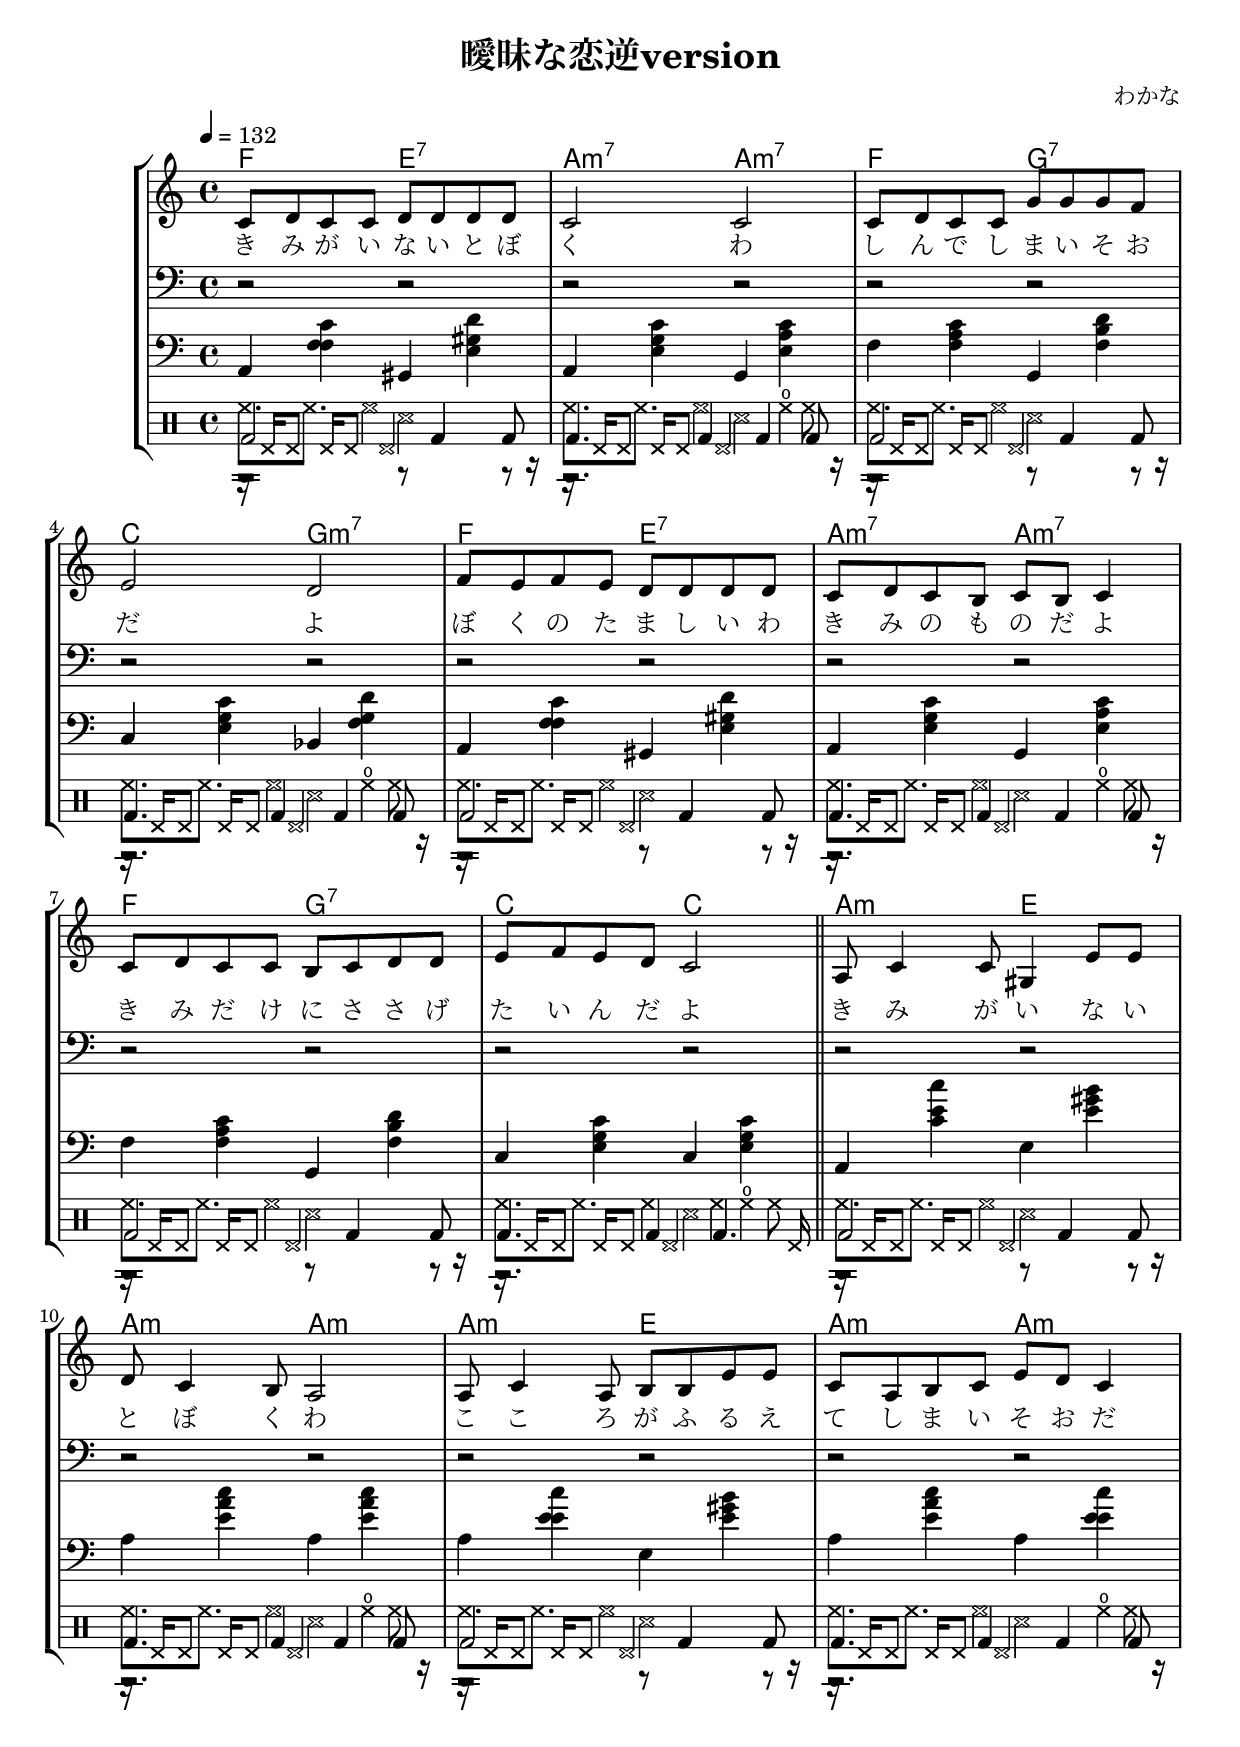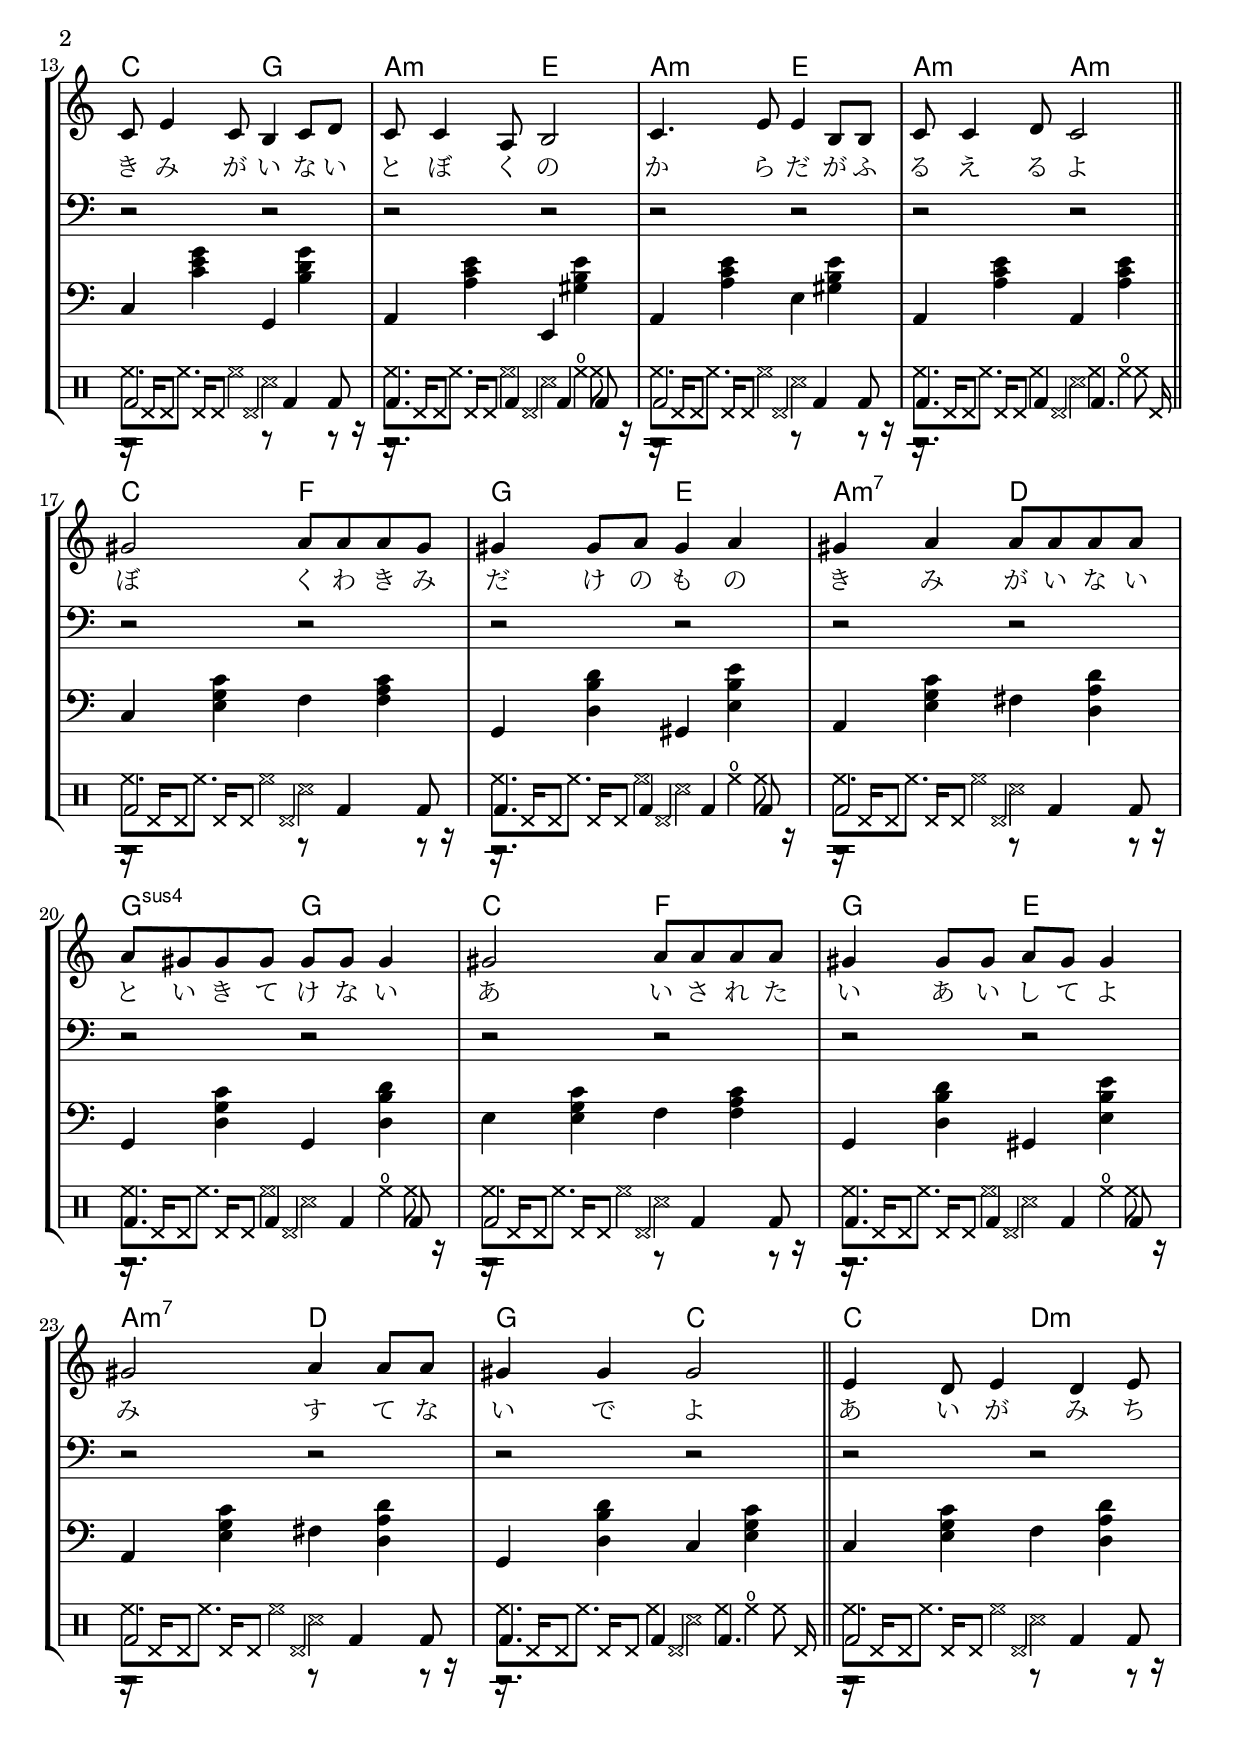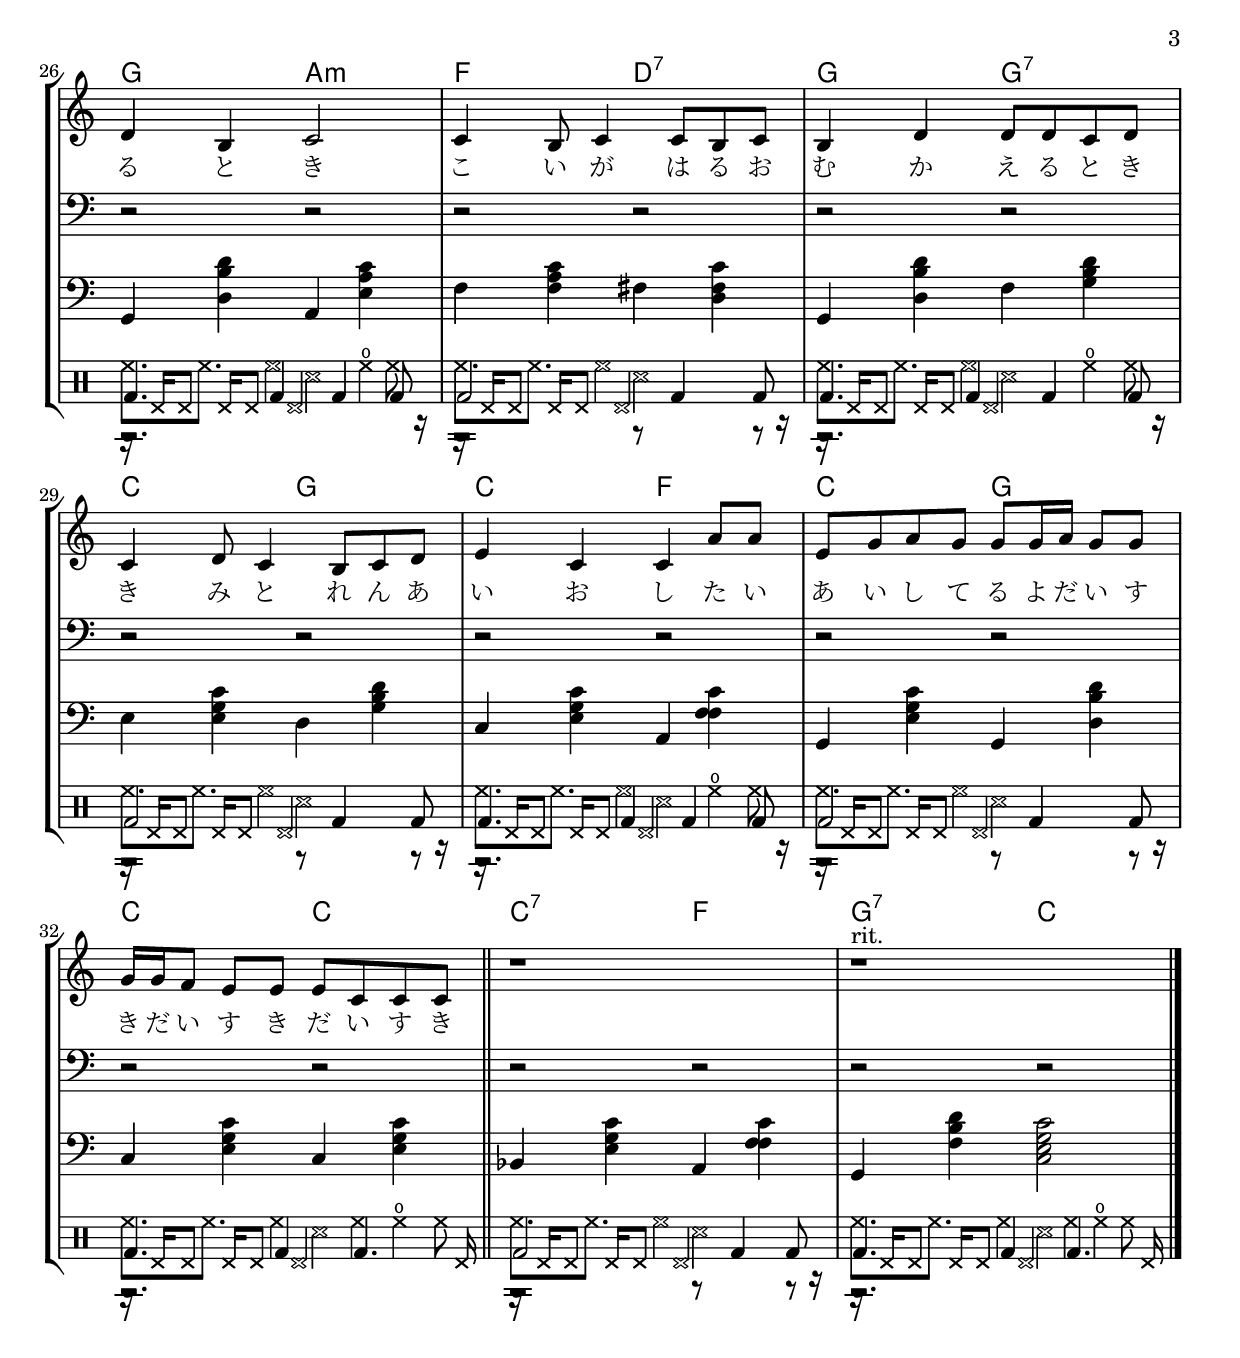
\version "2.12.1"

\header {
	title = \markup {曖昧な恋逆version}
	composer = \markup \center-column {わかな}
}

harmony = \chordmode {
	f2 e:7 a:min7 a:min7 f g:7 c g:min7 f e:7 a:min7 a:min7 f g:7 c c 

	a:m e a:m a:m a:m e a:m a:m c g a:m e a:m e a:m a:m 

	c f g e a:min7 d g:sus4 g c f g e a:min7 d g c 

	c d:m g a:m f d:7 g g:7 c g c f c g c c 

	c:7 f g:7 c 
}

melody = {
	\set Staff.midiInstrument = #"mmi0.42"
		\key c \major
	\tempo 4 = 132
 c'8  d'8  c'8  c'8  d'8  d'8  d'8  d'8 
	c'2  c'2 
	c'8  d'8  c'8  c'8  g'8  g'8  g'8  f'8 
	e'2  d'2 
	f'8  e'8  f'8  e'8  d'8  d'8  d'8  d'8 
	c'8  d'8  c'8  b8  c'8  b8  c'4 
	c'8  d'8  c'8  c'8  b8  c'8  d'8  d'8 
	e'8  f'8  e'8  d'8  c'2
	\set Staff.midiInstrument = #"mmi0.42"
	 a8  c'4  c'8  gis4  e'8  e'8 
	d'8  c'4  b8  a2 
	a8  c'4  a8  b8  b8  e'8  e'8 
	c'8  a8  b8  c'8  e'8  d'8  c'4 
	c'8  e'4  c'8  b4  c'8  d'8 
	c'8  c'4  a8  b2 
	c'4.  e'8  e'4  b8  b8 
	c'8  c'4  d'8  c'2
	\set Staff.midiInstrument = #"mmi0.42"
	 gis'2  a'8  a'8  a'8  gis'8 
	gis'4  gis'8  a'8  gis'4  a'4 
	gis'4  a'4  a'8  a'8  a'8  a'8 
	a'8  gis'8  gis'8  gis'8  gis'8  gis'8  gis'4 
	gis'2  a'8  a'8  a'8  a'8 
	gis'4  gis'8  gis'8  a'8  gis'8  gis'4 
	gis'2  a'4  a'8  a'8 
	gis'4  gis'4  gis'2
	\set Staff.midiInstrument = #"mmi0.42"
	 e'4  d'8  e'4  d'4  e'8 
	d'4  b4  c'2 
	c'4  b8  c'4  c'8  b8  c'8 
	b4  d'4  d'8  d'8  c'8  d'8 
	c'4  d'8  c'4  b8  c'8  d'8 
	e'4  c'4  c'4  a'8  a'8 
	e'8  g'8  a'8  g'8  g'8  g'16  a'16  g'8  g'8 
	g'16  g'16  f'8  e'8  e'8  e'8  c'8  c'8  c'8
	r1 | r1^"rit." \bar "|."
}

words = \lyricmode {
	き  み  が  い  な  い  と  ぼ  く  わ  し  ん  で  し  ま  い  そ  お  だ  よ  ぼ  く  の  た  ま  し  い  わ  き  み  の  も  の  だ  よ  き  み  だ  け  に  さ  さ  げ  た  い  ん  だ  よ  
	き  み  が  い  な  い  と  ぼ  く  わ  こ  こ  ろ  が  ふ  る  え  て  し  ま  い  そ  お  だ  き  み  が  い  な  い  と  ぼ  く  の  か  ら  だ  が  ふ  る  え  る  よ  
	ぼ  く  わ  き  み  だ  け  の  も  の  き  み  が  い  な  い  と  い  き  て  け  な  い  あ  い  さ  れ  た  い  あ  い  し  て  よ  み  す  て  な  い  で  よ  
	あ  い  が  み  ち  る  と  き  こ  い  が  は  る  お  む  か  え  る  と  き  き  み  と  れ  ん  あ  い  お  し  た  い  あ  い  し  て  る  よ  だ  い  す  き  だ  い  す  き  だ  い  す  き  
	
}

tempochange = {
	\tempo 4 = 132
	r1 | r1 | r1 | r1 | r1 | r1 | r1 | r1 \bar "||"
	\tempo 4 = 132
	r1 | r1 | r1 | r1 | r1 | r1 | r1 | r1 \bar "||"
	\tempo 4 = 132
	r1 | r1 | r1 | r1 | r1 | r1 | r1 | r1 \bar "||"
	\tempo 4 = 132
	r1 | r1 | r1 | r1 | r1 | r1 | r1 | r1 \bar "||"
	\tempo 4 = 132
	r1 | \tempo 4 = 99 r2 \tempo 4 = 88 r2 \bar "|."
}

mainacc = {
	\clef bass
	\set Staff.midiInstrument = #"String Ensemble 2"
	\key c \major
	\tempo 4 = 132
	r2
	r2
	r2
	r2
	r2
	r2
	r2
	r2
	r2
	r2
	r2
	r2
	r2
	r2
	r2
	r2
	\bar "||"

	\set Staff.midiInstrument = #"String Ensemble 2"
	r2
	r2
	r2
	r2
	r2
	r2
	r2
	r2
	r2
	r2
	r2
	r2
	r2
	r2
	r2
	r2
	\bar "||"

	\set Staff.midiInstrument = #"String Ensemble 2"
	r2
	r2
	r2
	r2
	r2
	r2
	r2
	r2
	r2
	r2
	r2
	r2
	r2
	r2
	r2
	r2
	\bar "||"

	\set Staff.midiInstrument = #"String Ensemble 2"
	r2
	r2
	r2
	r2
	r2
	r2
	r2
	r2
	r2
	r2
	r2
	r2
	r2
	r2
	r2
	r2
	\bar "||"

	\set Staff.midiInstrument = #"String Ensemble 2"
	r2
	r2
	r2
	r2
	\bar "|."
}

subacc = {
	\clef bass
	\set Staff.midiInstrument = #"Harpsichord"
	\key c \major
	\tempo 4 = 132
	a,4 <f f c'>4
	gis,4 <e gis d'>4
	a,4 <e g c'>4
	g,4 <e a c'>4
	f4 <f a c'>4
	g,4 <f b d'>4
	c4 <e g c'>4
	bes,4 <f g d'>4
	a,4 <f f c'>4
	gis,4 <e gis d'>4
	a,4 <e g c'>4
	g,4 <e a c'>4
	f4 <f a c'>4
	g,4 <f b d'>4
	c4 <e g c'>4
	c4 <e g c'>4
	\bar "||"

	\set Staff.midiInstrument = #"Harpsichord"
	a,4 <e' c' c''>4
	e4 <e' gis' b'>4
	a4 <e' a' c''>4
	a4 <e' a' c''>4
	a4 <e' e' c''>4
	e4 <e' gis' b'>4
	a4 <e' a' c''>4
	a4 <e' e' c''>4
	c4 <c' e' g'>4
	g,4 <b d' g'>4
	a,4 <a c' e'>4
	e,4 <gis b e'>4
	a,4 <a c' e'>4
	e4 <gis b e'>4
	a,4 <a c' e'>4
	a,4 <a c' e'>4
	\bar "||"

	\set Staff.midiInstrument = #"Harpsichord"
	c4 <e g c'>4
	f4 <f a c'>4
	g,4 <d b d'>4
	gis,4 <e b e'>4
	a,4 <e g c'>4
	fis4 <d a d'>4
	g,4 <d g c'>4
	g,4 <d b d'>4
	e4 <e g c'>4
	f4 <f a c'>4
	g,4 <d b d'>4
	gis,4 <e b e'>4
	a,4 <e g c'>4
	fis4 <d a d'>4
	g,4 <d b d'>4
	c4 <e g c'>4
	\bar "||"

	\set Staff.midiInstrument = #"Harpsichord"
	c4 <e g c'>4
	f4 <d a d'>4
	g,4 <d b d'>4
	a,4 <e a c'>4
	f4 <f a c'>4
	fis4 <d fis c'>4
	g,4 <d b d'>4
	f4 <g b d'>4
	e4 <e g c'>4
	d4 <g b d'>4
	c4 <e g c'>4
	a,4 <f f c'>4
	g,4 <e g c'>4
	g,4 <d b d'>4
	c4 <e g c'>4
	c4 <e g c'>4
	\bar "||"

	\set Staff.midiInstrument = #"Harpsichord"
	bes,4 <e g c'>4
	a,4 <f f c'>4
	g,4 <f b d'>4
	<c e g c'>2
	\bar "|."
}

percA = {
	\drummode {
	r1  |r2. hho4  |r1  |r2. hho4  |r1  |r2. hho4  |r1  |r2. hho4  \bar "||"
	r1  |r2. hho4  |r1  |r2. hho4  |r1  |r2. hho4  |r1  |r2. hho4  \bar "||"
	r1  |r2. hho4  |r1  |r2. hho4  |r1  |r2. hho4  |r1  |r2. hho4  \bar "||"
	r1  |r2. hho4  |r1  |r2. hho4  |r1  |r2. hho4  |r1  |r2. hho4  \bar "||"
	r1  |r2. hho4  \bar "|."
	}
}

percB = {
	\drummode {
	r16 hhp16 hhp8 hhp16 hhp8 hhp2 r16  |r16 hhp16 hhp8 hhp16 hhp8 hhp2 r16  |r16 hhp16 hhp8 hhp16 hhp8 hhp2 r16  |r16 hhp16 hhp8 hhp16 hhp8 hhp2 r16  |r16 hhp16 hhp8 hhp16 hhp8 hhp2 r16  |r16 hhp16 hhp8 hhp16 hhp8 hhp2 r16  |r16 hhp16 hhp8 hhp16 hhp8 hhp2 r16  |r16 hhp16 hhp8 hhp16 hhp8 hhp2 hhp16  \bar "||"
	r16 hhp16 hhp8 hhp16 hhp8 hhp2 r16  |r16 hhp16 hhp8 hhp16 hhp8 hhp2 r16  |r16 hhp16 hhp8 hhp16 hhp8 hhp2 r16  |r16 hhp16 hhp8 hhp16 hhp8 hhp2 r16  |r16 hhp16 hhp8 hhp16 hhp8 hhp2 r16  |r16 hhp16 hhp8 hhp16 hhp8 hhp2 r16  |r16 hhp16 hhp8 hhp16 hhp8 hhp2 r16  |r16 hhp16 hhp8 hhp16 hhp8 hhp2 hhp16  \bar "||"
	r16 hhp16 hhp8 hhp16 hhp8 hhp2 r16  |r16 hhp16 hhp8 hhp16 hhp8 hhp2 r16  |r16 hhp16 hhp8 hhp16 hhp8 hhp2 r16  |r16 hhp16 hhp8 hhp16 hhp8 hhp2 r16  |r16 hhp16 hhp8 hhp16 hhp8 hhp2 r16  |r16 hhp16 hhp8 hhp16 hhp8 hhp2 r16  |r16 hhp16 hhp8 hhp16 hhp8 hhp2 r16  |r16 hhp16 hhp8 hhp16 hhp8 hhp2 hhp16  \bar "||"
	r16 hhp16 hhp8 hhp16 hhp8 hhp2 r16  |r16 hhp16 hhp8 hhp16 hhp8 hhp2 r16  |r16 hhp16 hhp8 hhp16 hhp8 hhp2 r16  |r16 hhp16 hhp8 hhp16 hhp8 hhp2 r16  |r16 hhp16 hhp8 hhp16 hhp8 hhp2 r16  |r16 hhp16 hhp8 hhp16 hhp8 hhp2 r16  |r16 hhp16 hhp8 hhp16 hhp8 hhp2 r16  |r16 hhp16 hhp8 hhp16 hhp8 hhp2 hhp16  \bar "||"
	r16 hhp16 hhp8 hhp16 hhp8 hhp2 r16  |r16 hhp16 hhp8 hhp16 hhp8 hhp2 hhp16  \bar "|."
	}
}

percC = {
	\drummode {
	hh8. hh8. hh2 r8  |hh8. hh8. hh2 hh8  |hh8. hh8. hh2 r8  |hh8. hh8. hh2 hh8  |hh8. hh8. hh2 r8  |hh8. hh8. hh2 hh8  |hh8. hh8. hh2 r8  |hh8. hh8. hh4 hh4 hh8  \bar "||"
	hh8. hh8. hh2 r8  |hh8. hh8. hh2 hh8  |hh8. hh8. hh2 r8  |hh8. hh8. hh2 hh8  |hh8. hh8. hh2 r8  |hh8. hh8. hh2 hh8  |hh8. hh8. hh2 r8  |hh8. hh8. hh4 hh4 hh8  \bar "||"
	hh8. hh8. hh2 r8  |hh8. hh8. hh2 hh8  |hh8. hh8. hh2 r8  |hh8. hh8. hh2 hh8  |hh8. hh8. hh2 r8  |hh8. hh8. hh2 hh8  |hh8. hh8. hh2 r8  |hh8. hh8. hh4 hh4 hh8  \bar "||"
	hh8. hh8. hh2 r8  |hh8. hh8. hh2 hh8  |hh8. hh8. hh2 r8  |hh8. hh8. hh2 hh8  |hh8. hh8. hh2 r8  |hh8. hh8. hh2 hh8  |hh8. hh8. hh2 r8  |hh8. hh8. hh4 hh4 hh8  \bar "||"
	hh8. hh8. hh2 r8  |hh8. hh8. hh4 hh4 hh8  \bar "|."
	}
}

percD = {
	\drummode {
	r2 ss2  |r2 ss2  |r2 ss2  |r2 ss2  |r2 ss2  |r2 ss2  |r2 ss2  |r2 ss2  \bar "||"
	r2 ss2  |r2 ss2  |r2 ss2  |r2 ss2  |r2 ss2  |r2 ss2  |r2 ss2  |r2 ss2  \bar "||"
	r2 ss2  |r2 ss2  |r2 ss2  |r2 ss2  |r2 ss2  |r2 ss2  |r2 ss2  |r2 ss2  \bar "||"
	r2 ss2  |r2 ss2  |r2 ss2  |r2 ss2  |r2 ss2  |r2 ss2  |r2 ss2  |r2 ss2  \bar "||"
	r2 ss2  |r2 ss2  \bar "|."
	}
}

percE = {
	\drummode {
	bd2 r8 bd4 bd8  |bd4. bd4 bd4 bd8  |bd2 r8 bd4 bd8  |bd4. bd4 bd4 bd8  |bd2 r8 bd4 bd8  |bd4. bd4 bd4 bd8  |bd2 r8 bd4 bd8  |bd4. bd4 bd4.  \bar "||"
	bd2 r8 bd4 bd8  |bd4. bd4 bd4 bd8  |bd2 r8 bd4 bd8  |bd4. bd4 bd4 bd8  |bd2 r8 bd4 bd8  |bd4. bd4 bd4 bd8  |bd2 r8 bd4 bd8  |bd4. bd4 bd4.  \bar "||"
	bd2 r8 bd4 bd8  |bd4. bd4 bd4 bd8  |bd2 r8 bd4 bd8  |bd4. bd4 bd4 bd8  |bd2 r8 bd4 bd8  |bd4. bd4 bd4 bd8  |bd2 r8 bd4 bd8  |bd4. bd4 bd4.  \bar "||"
	bd2 r8 bd4 bd8  |bd4. bd4 bd4 bd8  |bd2 r8 bd4 bd8  |bd4. bd4 bd4 bd8  |bd2 r8 bd4 bd8  |bd4. bd4 bd4 bd8  |bd2 r8 bd4 bd8  |bd4. bd4 bd4.  \bar "||"
	bd2 r8 bd4 bd8  |bd4. bd4 bd4.  \bar "|."
	}
}

\score {
	<<
		\new StaffGroup <<
			\new ChordNames {\harmony}
			\new Voice = "melody" {\melody}
			\new Lyrics \lyricsto "melody" \words
			\new Staff = "mainacc" {\mainacc}
			\new Staff = "subacc" {\subacc}
			\new DrumStaff <<
				\new DrumVoice {\percA}
				\new DrumVoice {\percB}
				\new DrumVoice {\percC}
				\new DrumVoice {\percD}
				\new DrumVoice {\percE}
			>>
		>>
	>>
	\layout { }
}
